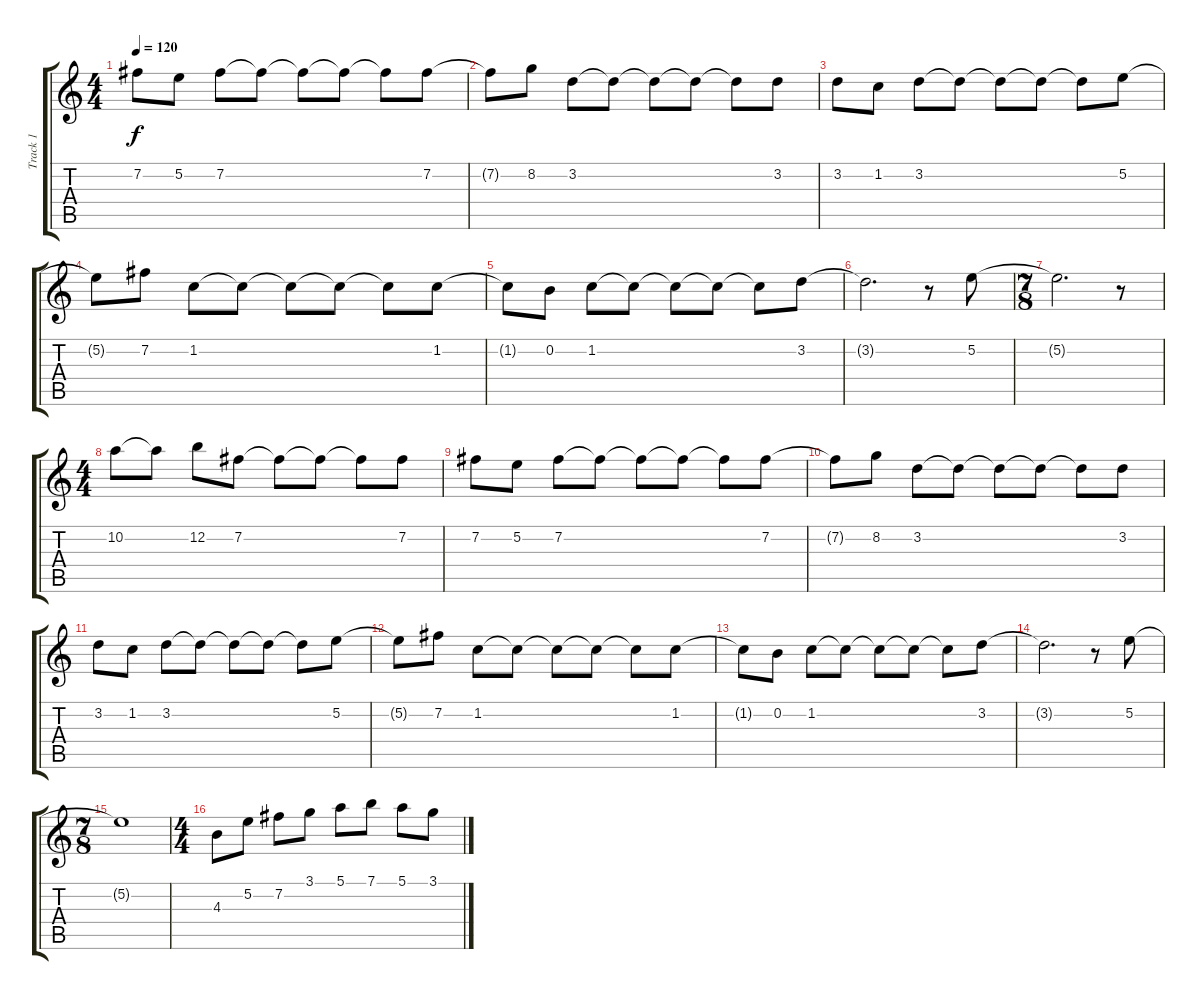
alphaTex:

\track ("Track 1" "Track 1") {instrument acousticguitarsteel}
\staff {score tabs}
\tuning (E4 B3 G3 D3 A2 E2) {hide}
\ts (4 4)
\tempo 120
\clef g2
\ks c
7.2.8{dy f} 5.2.8 7.2.8 7.2{t}.8 7.2{t}.8 7.2{t}.8 7.2{t}.8 7.2.8 |
7.2{t}.8 8.2.8 3.2.8 3.2{t}.8 3.2{t}.8 3.2{t}.8 3.2{t}.8 3.2.8 |
3.2.8 1.2.8 3.2.8 3.2{t}.8 3.2{t}.8 3.2{t}.8 3.2{t}.8 5.2.8 |
5.2{t}.8 7.2.8 1.2.8 1.2{t}.8 1.2{t}.8 1.2{t}.8 1.2{t}.8 1.2.8 |
1.2{t}.8 0.2.8 1.2.8 1.2{t}.8 1.2{t}.8 1.2{t}.8 1.2{t}.8 3.2.8 |
3.2{t}.2{d} r.8 5.2.8 |
\ts (7 8)
5.2{t}.2{d} r.8 |
\ts (4 4)
10.2.8 10.2{t}.8 12.2.8 7.2.8 7.2{t}.8 7.2{t}.8 7.2{t}.8 7.2.8 |
7.2.8 5.2.8 7.2.8 7.2{t}.8 7.2{t}.8 7.2{t}.8 7.2{t}.8 7.2.8 |
7.2{t}.8 8.2.8 3.2.8 3.2{t}.8 3.2{t}.8 3.2{t}.8 3.2{t}.8 3.2.8 |
3.2.8 1.2.8 3.2.8 3.2{t}.8 3.2{t}.8 3.2{t}.8 3.2{t}.8 5.2.8 |
5.2{t}.8 7.2.8 1.2.8 1.2{t}.8 1.2{t}.8 1.2{t}.8 1.2{t}.8 1.2.8 |
1.2{t}.8 0.2.8 1.2.8 1.2{t}.8 1.2{t}.8 1.2{t}.8 1.2{t}.8 3.2.8 |
3.2{t}.2{d} r.8 5.2.8 |
\ts (7 8)
5.2{t}.1 |
\ts (4 4)
4.3.8 5.2.8 7.2.8 3.1.8 5.1.8 7.1.8 5.1.8 3.1.8
